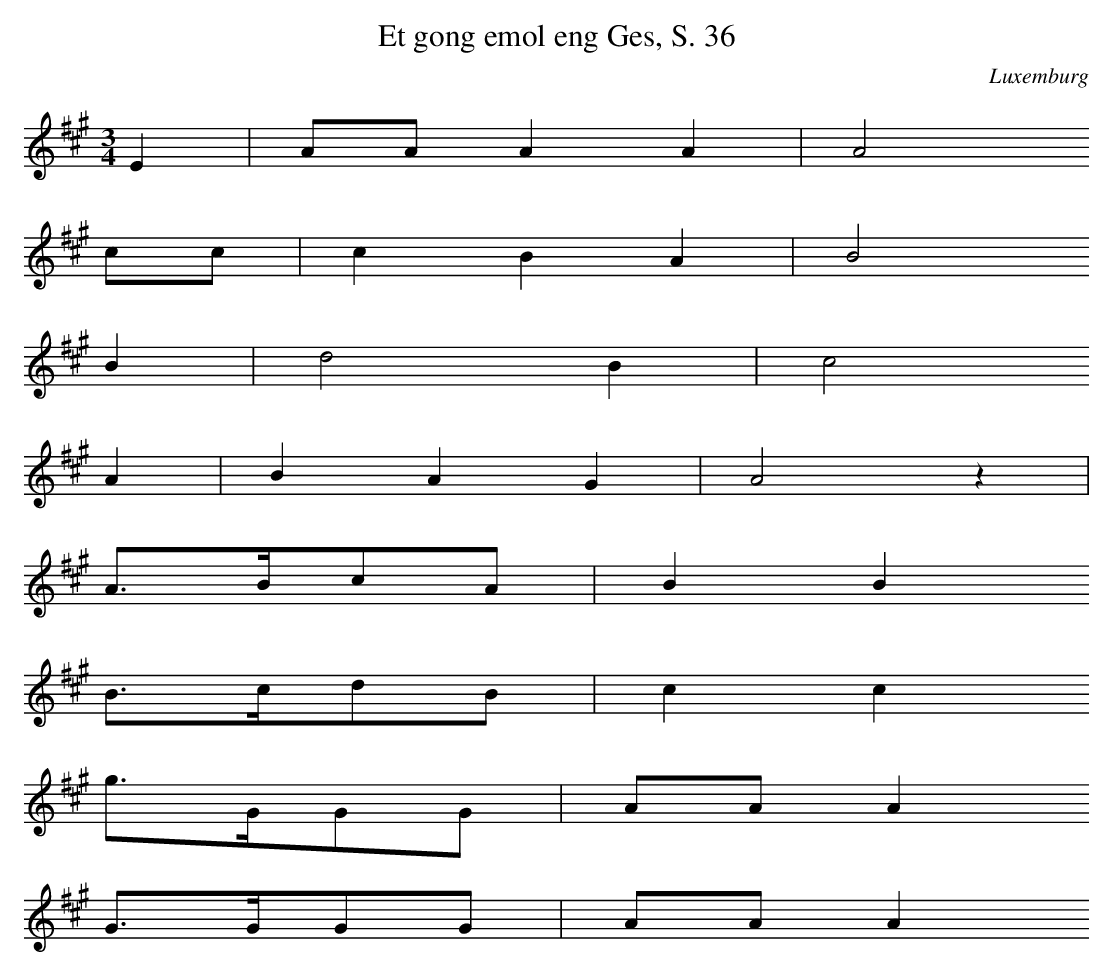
X:1
T: Et gong emol eng Ges, S. 36
O: Luxemburg
M: 3/4
L: 1/16
K: A
E4 | A2A2A4A4 | A8
c2c2 | c4B4A4 | B8
B4 | d8B4 | c8
A4 | B4A4G4 | A8z4 |
A3Bc2A2 | B4B4
B3cd2B2 | c4c4
g3GG2G2 | A2A2A4
G3GG2G2 | A2A2A4
